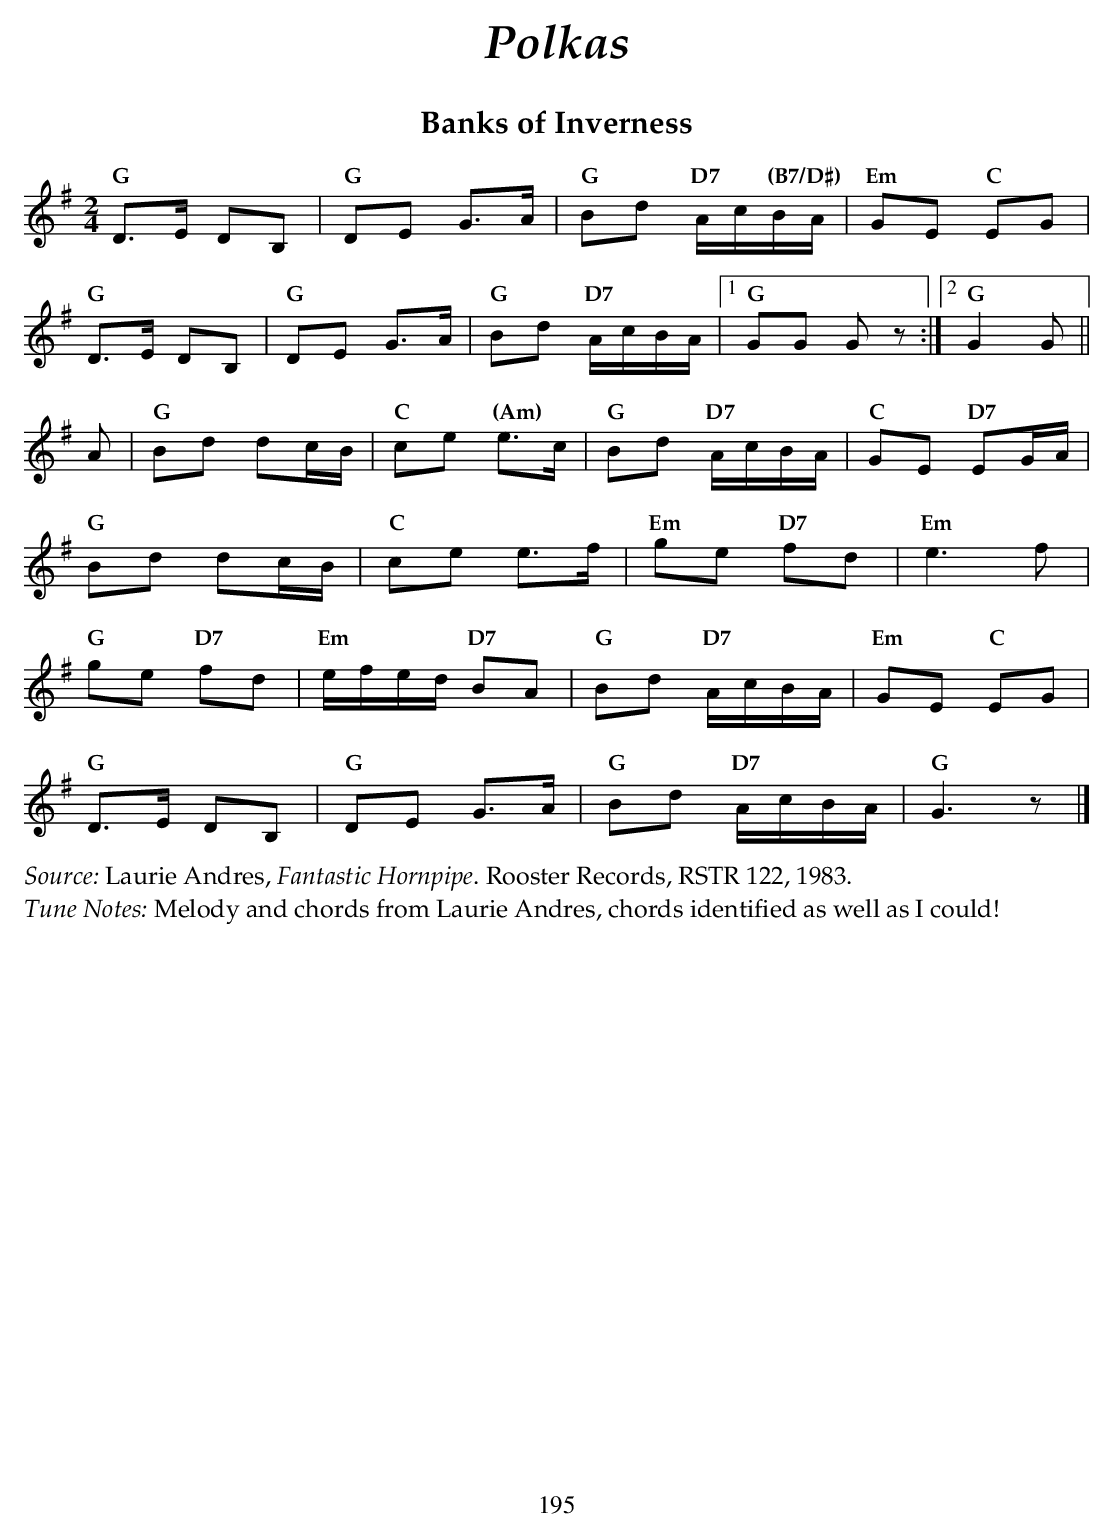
X:1
T:Banks of Inverness
M:2/4
L:1/8
K:G
   "G" D>E DB, | "G" DE G>A | "G" Bd "D7" A/c/"(B7/D#)"B/A/ | "Em" GE "C" EG |
   "G" D>E DB, | "G" DE G>A | "G" Bd "D7" A/c/B/A/ |1 "G" GG Gz :|2 "G" G2G ||
A |\
"G" Bd dc/B/   | "C" ce "(Am)" e>c     | "G" Bd "D7" A/c/B/A/ | "C" GE "D7" EG/A/ |
"G" Bd dc/B/   | "C" ce e>f            | "Em" ge "D7" fd      | "Em" e3f |
"G" ge "D7" fd | "Em" e/f/e/d/ "D7" BA | "G" Bd "D7" A/c/B/A/ | "Em" GE "C" EG |
"G" D>E DB,    | "G" DE  G>A           | "G" Bd "D7" A/c/B/A/ | "G" G3z |]
